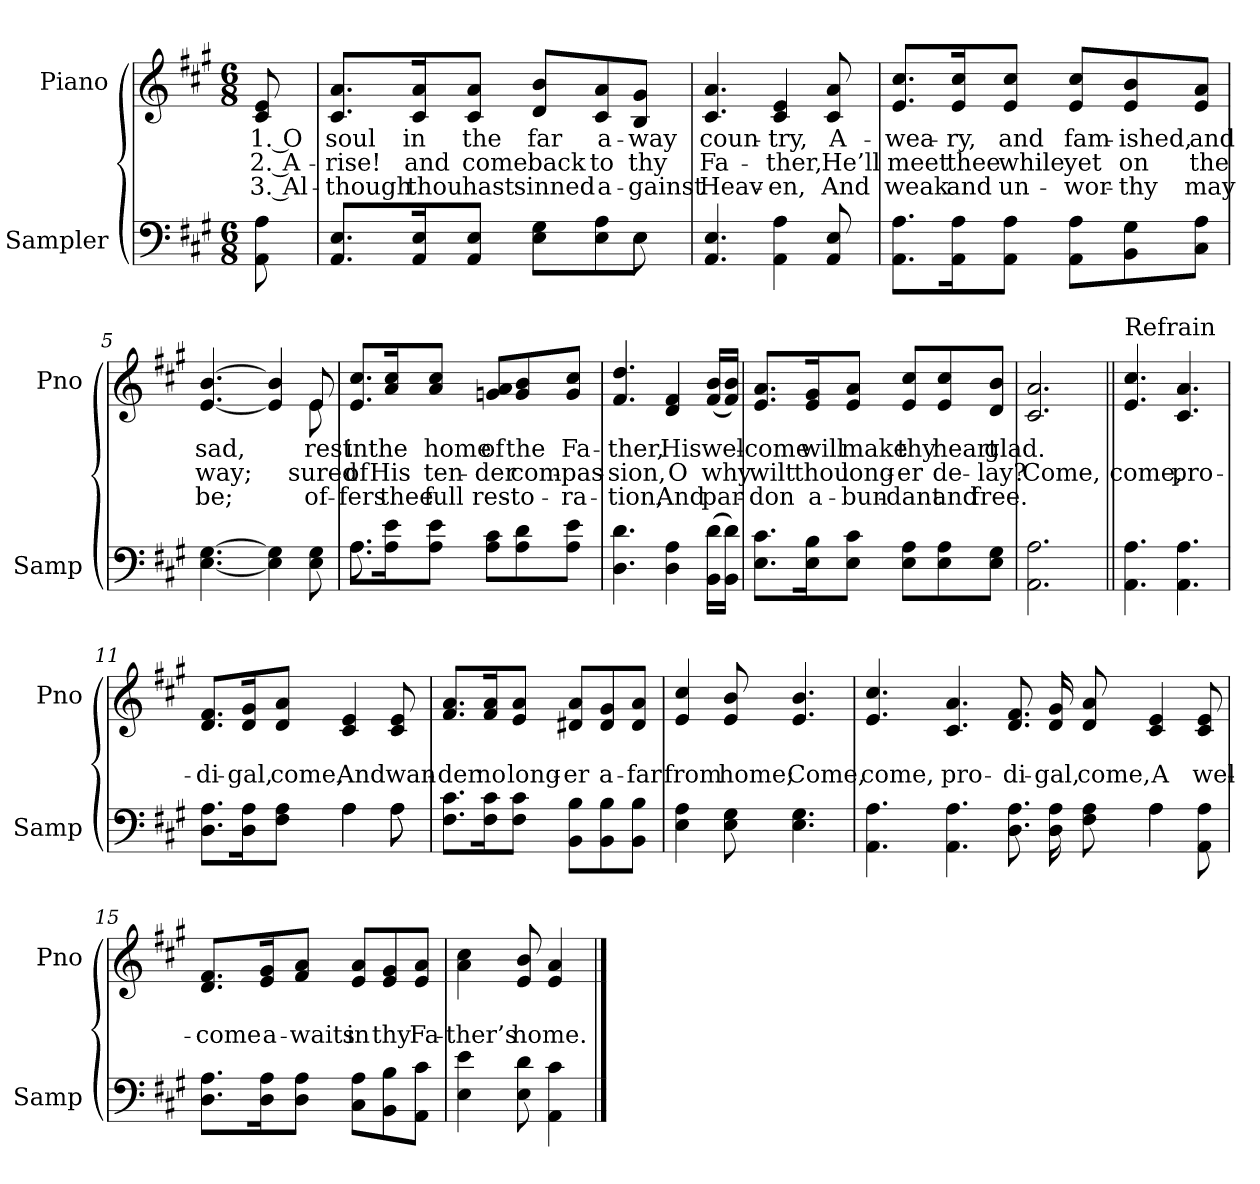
**kern	**kern	**text	**text	**text
*part2	*part1	*part1	*part1	*part1
*staff2	*staff1	*staff1	*staff1	*staff1
*I"Sampler	*I"Piano	*	*	*
*I'Samp	*I'Pno	*	*	*
*clefF4	*clefG2	*	*	*
*k[f#c#g#]	*k[f#c#g#]	*	*	*
*A:	*A:	*	*	*
*M6/8	*M6/8	*	*	*
=1	=1	=1	=1	=1
8AA 8A	8c# 8e	1. O	2. A-	3. Al-
=2	=2	=2	=2	=2
*^	*	*	*	*
8.AA/ 8.E/L	8ryy	8.c#/ 8.a/L	soul	-rise!	-though
*v	*v	*	*	*	*
16AA/ 16E/K	16c#/ 16a/K	in	and	thou
8AA/ 8E/J	8c#/ 8a/J	the	come	hast
8E\ 8G#\L	8d/ 8b/L	far	back	sinned
8E\ 8A\	8c#/ 8a/	a-	to	a-
*^	*	*	*	*
8E\J	8E	8B/ 8g#/J	-way	thy	-gainst
*v	*v	*	*	*	*
=3	=3	=3	=3	=3
4.AA 4.E	4.c# 4.a	coun-	Fa-	Heav-
4AA 4A	4c# 4e	-try,	-ther,	-en,
8AA 8E	8c# 8a	A-	He’ll	And
=4	=4	=4	=4	=4
8.AA\ 8.A\L	8.e/ 8.cc#/L	-wea-	meet	weak
16AA\ 16A\K	16e/ 16cc#/K	-ry,	thee	and
8AA\ 8A\J	8e/ 8cc#/J	and	while	un-
8AA\ 8A\L	8e/ 8cc#/L	fam-	yet	-wor-
8BB\ 8G#\	8e/ 8b/	-ished,	on	-thy
8C#\ 8A\J	8e/ 8a/J	and	the	may
=5	=5	=5	=5	=5
*	*^	*	*	*
[4.E [4.G#	[4.e [4.b	8ryy	sad,	way;	be;
*	*v	*v	*	*	*
4E] 4G#]	4e] 4b]	.	.	.
*	*^	*	*	*
8E 8G#	8e/	8e	rest	-sured	of-
*	*v	*v	*	*	*
=6	=6	=6	=6	=6
*^	*	*	*	*
8.A\L	8.A	8.e/ 8.cc#/L	in	of	-fers
16A\ 16e\K	2ryy	16a/ 16cc#/K	the	His	thee
8A\ 8e\J	.	8a/ 8cc#/J	home	ten-	full
8A\ 8c#\L	.	8gn/ 8a/L	of	-der	res-
8A\ 8d\	.	8g/ 8b/	the	com-	-to-
8A\ 8e\J	.	8g/ 8cc#/J	Fa-	-pas-	-ra-
.	16ryy	.	.	.	.
*v	*v	*	*	*	*
=7	=7	=7	=7	=7
4.D 4.d	4.f# 4.dd	-ther,	-sion,	-tion,
4D 4A	4d 4f#	His	O	And
(16BB\ 16d\LL	(16f#/ 16b/LL	wel-	why	par-
16BB\ 16d\JJ)	16f#/ 16b/JJ)	.	.	.
=8	=8	=8	=8	=8
8.E\ 8.c#\L	8.e/ 8.a/L	-come	wilt	-don
16E\ 16B\K	16e/ 16g#/K	will	thou	a-
8E\ 8c#\J	8e/ 8a/J	make	long-	-bun-
8E\ 8A\L	8e/ 8cc#/L	thy	-er	-dant
8E\ 8A\	8e/ 8cc#/	heart	de-	and
8E\ 8G#\J	8d/ 8b/J	glad.	-lay?	free.
=9	=9	=9	=9	=9
2.AA 2.A	2.c# 2.a	.	Come,	.
=10||	=10||	=10||	=10||	=10||
!	!LO:TX:t=Refrain	!	!	!
4.AA 4.A	4.e 4.cc#	.	come,	.
4.AA 4.A	4.c# 4.a	.	pro-	.
=11	=11	=11	=11	=11
*^	*	*	*	*
8.D\ 8.A\L	4.ryy	8.d/ 8.f#/L	.	-di-	.
16D\ 16A\K	.	16d/ 16g#/K	.	-gal,	.
8F#\ 8A\J	.	8d/ 8a/J	.	come,	.
4A\	4A	4c# 4e	.	And	.
8A\	8A	8c# 8e	.	wan-	.
*v	*v	*	*	*	*
=12	=12	=12	=12	=12
8.F#\ 8.c#\L	8.f#/ 8.a/L	.	-der	.
16F#\ 16c#\K	16f#/ 16a/K	.	no	.
8F#\ 8c#\J	8e/ 8a/J	.	long-	.
8BB\ 8B\L	8d#X/ 8a/L	.	-er	.
8BB\ 8B\	8d#/ 8g#/	.	a-	.
8BB\ 8B\J	8d#/ 8a/J	.	-far	.
=13	=13	=13	=13	=13
4E 4A	4e 4cc#	.	from	.
8E 8G#	8e 8b	.	home;	.
4.E 4.G#	4.e 4.b	.	Come,	.
=14	=14	=14	=14	=14
*^	*	*	*	*
4.AA 4.A	8ryy	4.e 4.cc#	.	come,	.
*v	*v	*	*	*	*
4.AA 4.A	4.c# 4.a	.	pro-	.
8.D 8.A	8.d 8.f#	.	-di-	.
16D 16A	16d 16g#	.	-gal,	.
8F# 8A	8d 8a	.	come,	.
*^	*	*	*	*
4A\	4A	4c# 4e	.	A	.
8AA 8A	8ryy	8c# 8e	.	wel-	.
*v	*v	*	*	*	*
=15	=15	=15	=15	=15
8.D\ 8.A\L	8.d/ 8.f#/L	.	-come	.
16D\ 16A\K	16e/ 16g#/K	.	a-	.
8D\ 8A\J	8f#/ 8a/J	.	-waits	.
8C#\ 8A\L	8e/ 8a/L	.	in	.
8BB\ 8B\	8e/ 8g#/	.	thy	.
8AA\ 8c#\J	8e/ 8a/J	.	Fa-	.
=16	=16	=16	=16	=16
4E 4e	4a 4cc#	.	-ther’s	.
8E 8d	8e 8b	.	home.	.
4AA 4c#	4e 4a	.	.	.
==	==	==	==	==
*-	*-	*-	*-	*-
